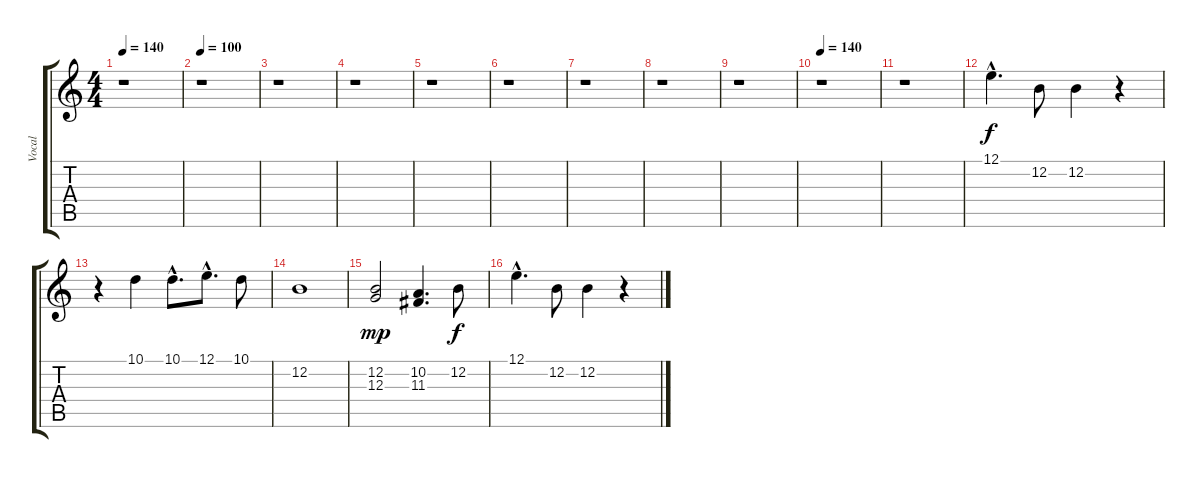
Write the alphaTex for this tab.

\track ("Vocal" "Vocal") {instrument tenorsax}
\staff {score tabs}
\tuning (E4 B3 G3 D3 A2 E2) {hide}
\ts (4 4)
\tempo 140
\tempo 100
\tempo 140
\clef g2
\ks c
r.1{dy f instrument tenorsax} |
\tempo 100
r.1 |
r.1 |
r.1 |
r.1 |
r.1 |
r.1 |
r.1 |
r.1 |
\tempo 140
r.1 |
r.1 |
12.1{hac}.4{d} 12.2.8 12.2.4 r.4 |
r.4 10.1.4 10.1{hac}.8{d} 12.1{hac}.8{d} 10.1.8 |
12.2.1 |
(12.2 12.3).2{dy mp} (10.2 11.3).4{d} 12.2.8{dy f} |
12.1{hac}.4{d} 12.2.8 12.2.4 r.4
